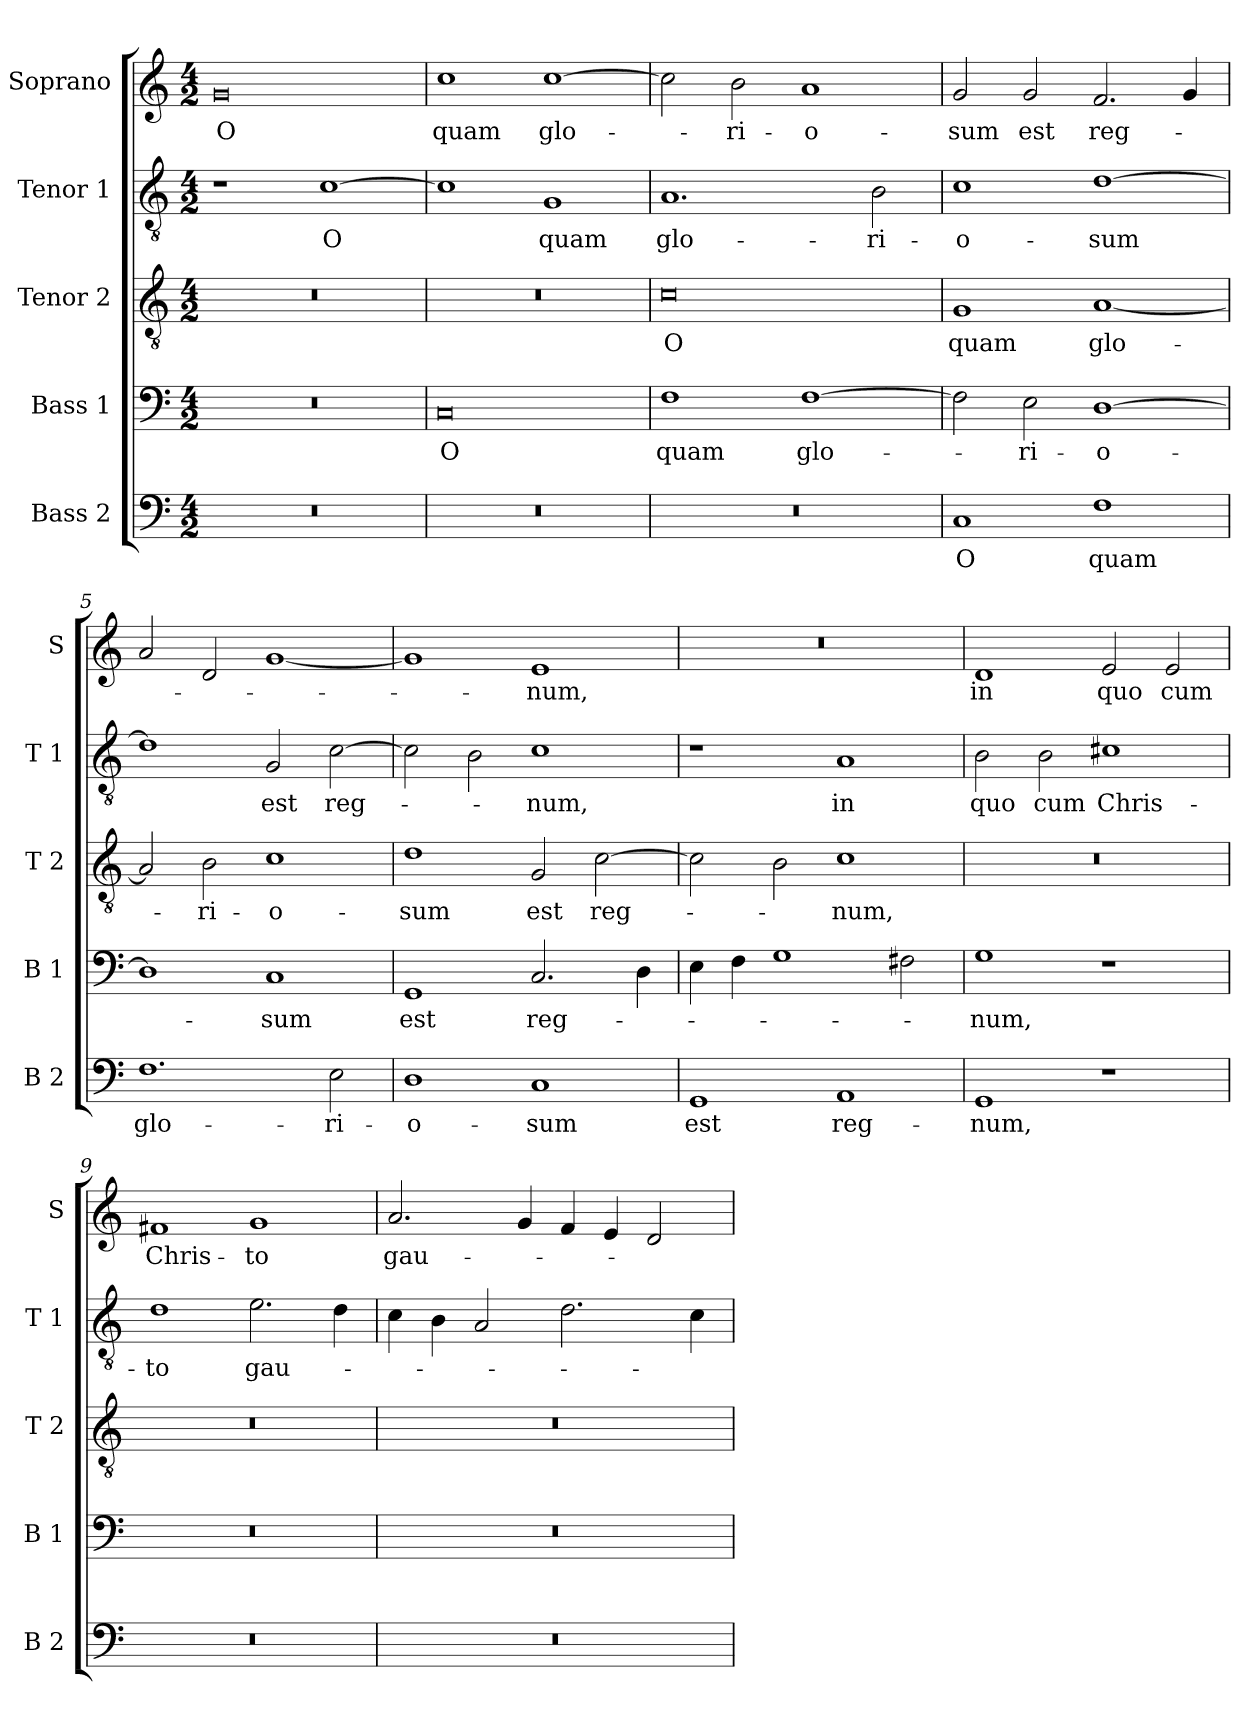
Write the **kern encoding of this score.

**kern	**text	**kern	**text	**kern	**text	**kern	**text	**kern	**text
*part5	*part5	*part4	*part4	*part3	*part3	*part2	*part2	*part1	*part1
*staff5	*staff5	*staff4	*staff4	*staff3	*staff3	*staff2	*staff2	*staff1	*staff1
*I"Bass 2	*	*I"Bass 1	*	*I"Tenor 2	*	*I"Tenor 1	*	*I"Soprano	*
*I'B 2	*	*I'B 1	*	*I'T 2	*	*I'T 1	*	*I'S	*
*clefF4	*	*clefF4	*	*clefGv2	*	*clefGv2	*	*clefG2	*
*k[]	*	*k[]	*	*k[]	*	*k[]	*	*k[]	*
*C:	*	*C:	*	*C:	*	*C:	*	*C:	*
*M4/2	*	*M4/2	*	*M4/2	*	*M4/2	*	*M4/2	*
=1	=1	=1	=1	=1	=1	=1	=1	=1	=1
!	!	!	!	!	!	!	!	!	!LO:LY:b
0r	.	0r	.	0r	.	1r	.	0g	O
!	!	!	!	!	!	!	!LO:LY:b	!	!
.	.	.	.	.	.	[1c	O	.	.
=2	=2	=2	=2	=2	=2	=2	=2	=2	=2
!	!	!	!LO:LY:b	!	!	!	!	!	!LO:LY:b
0r	.	0C	O	0r	.	1c]	.	1cc	quam
!	!	!	!	!	!	!	!LO:LY:b	!	!LO:LY:b
.	.	.	.	.	.	1G	quam	[1cc	glo-
=3	=3	=3	=3	=3	=3	=3	=3	=3	=3
!	!	!	!LO:LY:b	!	!LO:LY:b	!	!LO:LY:b	!	!
0r	.	1F	quam	0c	O	1.A	glo-	2cc\]	.
!	!	!	!	!	!	!	!	!	!LO:LY:b
.	.	.	.	.	.	.	.	2b\	-ri-
!	!	!	!LO:LY:b	!	!	!	!	!	!LO:LY:b
.	.	[1F	glo-	.	.	.	.	1a	-o-
!	!	!	!	!	!	!	!LO:LY:b	!	!
.	.	.	.	.	.	2B\	-ri-	.	.
=4	=4	=4	=4	=4	=4	=4	=4	=4	=4
!	!LO:LY:b	!	!	!	!LO:LY:b	!	!LO:LY:b	!	!LO:LY:b
1C	O	2F\]	.	1G	quam	1c	-o-	2g/	-sum
!	!	!	!LO:LY:b	!	!	!	!	!	!LO:LY:b
.	.	2E\	-ri-	.	.	.	.	2g/	est
!	!LO:LY:b	!	!LO:LY:b	!	!LO:LY:b	!	!LO:LY:b	!	!LO:LY:b
1F	quam	[1D	-o-	[1A	glo-	[1d	-sum	2.f/	reg-
.	.	.	.	.	.	.	.	4g/	.
=5	=5	=5	=5	=5	=5	=5	=5	=5	=5
!	!LO:LY:b	!	!	!	!	!	!	!	!
1.F	glo-	1D]	.	2A/]	.	1d]	.	2a/	.
!	!	!	!	!	!LO:LY:b	!	!	!	!
.	.	.	.	2B\	-ri-	.	.	2d/	.
!	!	!	!LO:LY:b	!	!LO:LY:b	!	!LO:LY:b	!	!
.	.	1C	-sum	1c	-o-	2G/	est	[1g	.
!	!LO:LY:b	!	!	!	!	!	!LO:LY:b	!	!
2E\	-ri-	.	.	.	.	[2c\	reg-	.	.
!!LO:LB:g=z
=6	=6	=6	=6	=6	=6	=6	=6	=6	=6
!	!LO:LY:b	!	!LO:LY:b	!	!LO:LY:b	!	!	!	!
1D	-o-	1GG	est	1d	-sum	2c\]	.	1g]	.
.	.	.	.	.	.	2B\	.	.	.
!	!LO:LY:b	!	!LO:LY:b	!	!LO:LY:b	!	!LO:LY:b	!	!LO:LY:b
1C	-sum	2.C/	reg-	2G/	est	1c	-num,	1e	-num,
!	!	!	!	!	!LO:LY:b	!	!	!	!
.	.	.	.	[2c\	reg-	.	.	.	.
.	.	4D\	.	.	.	.	.	.	.
=7	=7	=7	=7	=7	=7	=7	=7	=7	=7
!	!LO:LY:b	!	!	!	!	!	!	!	!
1GG	est	4E\	.	2c\]	.	1r	.	0r	.
.	.	4F\	.	.	.	.	.	.	.
.	.	1G	.	2B\	.	.	.	.	.
!	!LO:LY:b	!	!	!	!LO:LY:b	!	!LO:LY:b	!	!
1AA	reg-	.	.	1c	-num,	1A	in	.	.
.	.	2F#X\	.	.	.	.	.	.	.
=8	=8	=8	=8	=8	=8	=8	=8	=8	=8
!	!LO:LY:b	!	!LO:LY:b	!	!	!	!LO:LY:b	!	!LO:LY:b
1GG	-num,	1G	-num,	0r	.	2B\	quo	1d	in
!	!	!	!	!	!	!	!LO:LY:b	!	!
.	.	.	.	.	.	2B\	cum	.	.
!	!	!	!	!	!	!	!LO:LY:b	!	!LO:LY:b
1r	.	1r	.	.	.	1c#X	Chris-	2e/	quo
!	!	!	!	!	!	!	!	!	!LO:LY:b
.	.	.	.	.	.	.	.	2e/	cum
=9	=9	=9	=9	=9	=9	=9	=9	=9	=9
!	!	!	!	!	!	!	!LO:LY:b	!	!LO:LY:b
0r	.	0r	.	0r	.	1d	-to	1f#X	Chris-
!	!	!	!	!	!	!	!LO:LY:b	!	!LO:LY:b
.	.	.	.	.	.	2.e\	gau-	1g	-to
.	.	.	.	.	.	4d\	.	.	.
=10	=10	=10	=10	=10	=10	=10	=10	=10	=10
!	!	!	!	!	!	!	!	!	!LO:LY:b
0r	.	0r	.	0r	.	4c\	.	2.a/	gau-
.	.	.	.	.	.	4B\	.	.	.
.	.	.	.	.	.	2A/	.	.	.
.	.	.	.	.	.	.	.	4g/	.
.	.	.	.	.	.	2.d\	.	4f/	.
.	.	.	.	.	.	.	.	4e/	.
.	.	.	.	.	.	.	.	2d/	.
.	.	.	.	.	.	4c\	.	.	.
=	=	=	=	=	=	=	=	=	=
*-	*-	*-	*-	*-	*-	*-	*-	*-	*-
